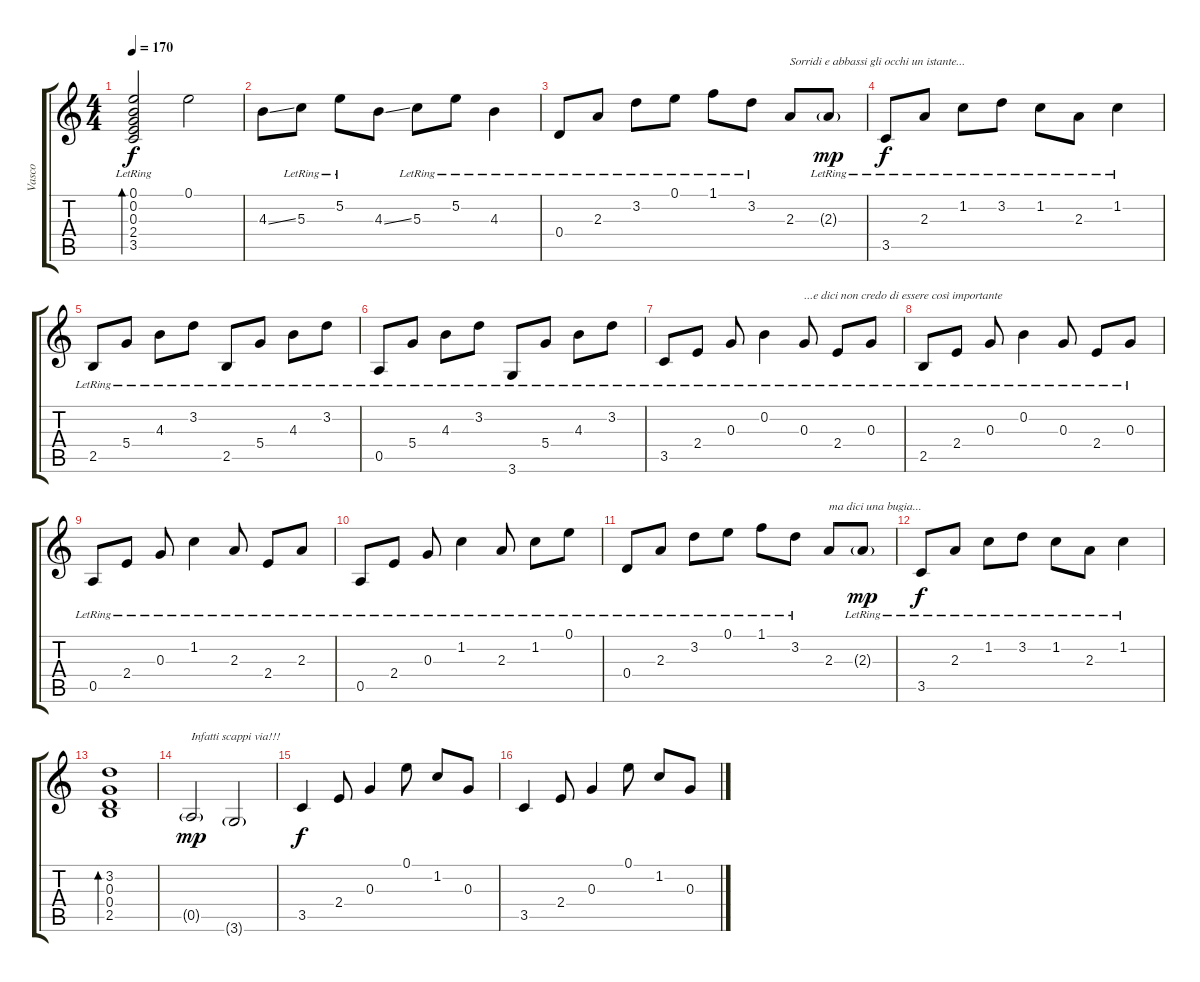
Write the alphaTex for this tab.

\track ("Vasco" "Vasco") {instrument acousticguitarsteel}
\staff {score tabs}
\tuning (E4 B3 G3 D3 A2 E2) {hide}
\ts (4 4)
\tempo 170
\clef g2
\ks c
(0.1{lr} 0.2{lr} 0.3{lr} 2.4{lr} 3.5{lr}).2{bd 120 dy f} 0.1.2 |
4.3{ss}.8 5.3{lr}.8 5.2{lr}.8 4.3{ss}.8 5.3{lr}.8 5.2{lr}.8 4.3{lr}.4 |
0.4{lr}.8 2.3{lr}.8 3.2{lr}.8 0.1{lr}.8 1.1{lr}.8 3.2{lr}.8 2.3.8{txt "Sorridi e abbassi gli occhi un istante..."} 2.3{g lr}.8{dy mp} |
3.5{lr}.8{dy f} 2.3{lr}.8 1.2{lr}.8 3.2{lr}.8 1.2{lr}.8 2.3{lr}.8 1.2{lr}.4 |
2.5{lr}.8 5.4{lr}.8 4.3{lr}.8 3.2{lr}.8 2.5{lr}.8 5.4{lr}.8 4.3{lr}.8 3.2{lr}.8 |
0.5{lr}.8 5.4{lr}.8 4.3{lr}.8 3.2{lr}.8 3.6{lr}.8 5.4{lr}.8 4.3{lr}.8 3.2{lr}.8 |
3.5{lr}.8 2.4{lr}.8 0.3{lr}.8 0.2{lr}.4 0.3{lr}.8{txt "...e dici non credo di essere così importante"} 2.4{lr}.8 0.3{lr}.8 |
2.5{lr}.8 2.4{lr}.8 0.3{lr}.8 0.2{lr}.4 0.3{lr}.8 2.4{lr}.8 0.3{lr}.8 |
0.5{lr}.8 2.4{lr}.8 0.3{lr}.8 1.2{lr}.4 2.3{lr}.8 2.4{lr}.8 2.3{lr}.8 |
0.5{lr}.8 2.4{lr}.8 0.3{lr}.8 1.2{lr}.4 2.3{lr}.8 1.2{lr}.8 0.1{lr}.8 |
0.4{lr}.8 2.3{lr}.8 3.2{lr}.8 0.1{lr}.8 1.1{lr}.8 3.2{lr}.8 2.3.8{txt "ma dici una bugia..."} 2.3{g lr}.8{dy mp} |
3.5{lr}.8{dy f} 2.3{lr}.8 1.2{lr}.8 3.2{lr}.8 1.2{lr}.8 2.3{lr}.8 1.2{lr}.4 |
(3.2 0.3 0.4 2.5).1{bd 480} |
0.5{g}.2{txt "Infatti scappi via!!!" dy mp} 3.6{g}.2 |
3.5.4{dy f} 2.4.8 0.3.4 0.1.8 1.2.8 0.3.8 |
3.5.4 2.4.8 0.3.4 0.1.8 1.2.8 0.3.8
